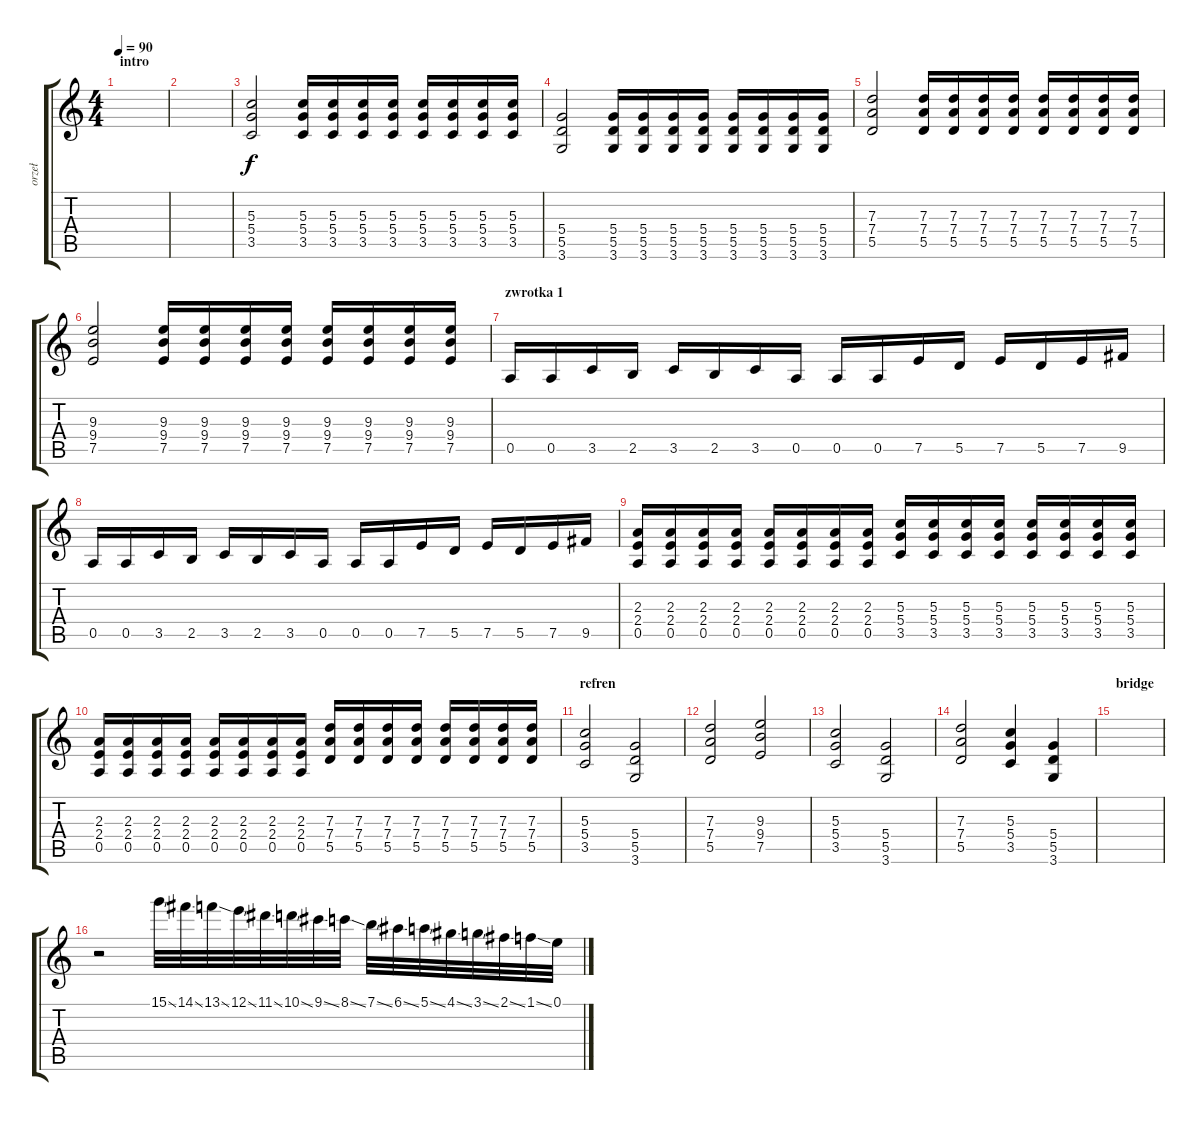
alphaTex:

\track ("orzeł" "orzeł") {instrument overdrivenguitar}
\staff {score tabs}
\tuning (E4 B3 G3 D3 A2 E2) {hide}
\ts (4 4)
\section ("" "intro")
\tempo 90
\clef g2
\ks c
|
|
(5.3 5.4 3.5).2 (5.3 5.4 3.5).16 (5.3 5.4 3.5).16 (5.3 5.4 3.5).16 (5.3 5.4 3.5).16 (5.3 5.4 3.5).16 (5.3 5.4 3.5).16 (5.3 5.4 3.5).16 (5.3 5.4 3.5).16 |
(5.4 5.5 3.6).2 (5.4 5.5 3.6).16 (5.4 5.5 3.6).16 (5.4 5.5 3.6).16 (5.4 5.5 3.6).16 (5.4 5.5 3.6).16 (5.4 5.5 3.6).16 (5.4 5.5 3.6).16 (5.4 5.5 3.6).16 |
(7.3 7.4 5.5).2 (7.3 7.4 5.5).16 (7.3 7.4 5.5).16 (7.3 7.4 5.5).16 (7.3 7.4 5.5).16 (7.3 7.4 5.5).16 (7.3 7.4 5.5).16 (7.3 7.4 5.5).16 (7.3 7.4 5.5).16 |
(9.3 9.4 7.5).2 (9.3 9.4 7.5).16 (9.3 9.4 7.5).16 (9.3 9.4 7.5).16 (9.3 9.4 7.5).16 (9.3 9.4 7.5).16 (9.3 9.4 7.5).16 (9.3 9.4 7.5).16 (9.3 9.4 7.5).16 |
\section ("" "zwrotka 1")
0.5.16 0.5.16 3.5.16 2.5.16 3.5.16 2.5.16 3.5.16 0.5.16 0.5.16 0.5.16 7.5.16 5.5.16 7.5.16 5.5.16 7.5.16 9.5.16 |
0.5.16 0.5.16 3.5.16 2.5.16 3.5.16 2.5.16 3.5.16 0.5.16 0.5.16 0.5.16 7.5.16 5.5.16 7.5.16 5.5.16 7.5.16 9.5.16 |
(2.3 2.4 0.5).16 (2.3 2.4 0.5).16 (2.3 2.4 0.5).16 (2.3 2.4 0.5).16 (2.3 2.4 0.5).16 (2.3 2.4 0.5).16 (2.3 2.4 0.5).16 (2.3 2.4 0.5).16 (5.3 5.4 3.5).16 (5.3 5.4 3.5).16 (5.3 5.4 3.5).16 (5.3 5.4 3.5).16 (5.3 5.4 3.5).16 (5.3 5.4 3.5).16 (5.3 5.4 3.5).16 (5.3 5.4 3.5).16 |
(2.3 2.4 0.5).16 (2.3 2.4 0.5).16 (2.3 2.4 0.5).16 (2.3 2.4 0.5).16 (2.3 2.4 0.5).16 (2.3 2.4 0.5).16 (2.3 2.4 0.5).16 (2.3 2.4 0.5).16 (7.3 7.4 5.5).16 (7.3 7.4 5.5).16 (7.3 7.4 5.5).16 (7.3 7.4 5.5).16 (7.3 7.4 5.5).16 (7.3 7.4 5.5).16 (7.3 7.4 5.5).16 (7.3 7.4 5.5).16 |
\section ("" "refren")
(5.3 5.4 3.5).2 (5.4 5.5 3.6).2 |
(7.3 7.4 5.5).2 (9.3 9.4 7.5).2 |
(5.3 5.4 3.5).2 (5.4 5.5 3.6).2 |
(7.3 7.4 5.5).2 (5.3 5.4 3.5).4 (5.4 5.5 3.6).4 |
\section ("" "bridge")
|
r.2 15.1{ss}.32 14.1{ss}.32 13.1{ss}.32 12.1{ss}.32 11.1{ss}.32 10.1{ss}.32 9.1{ss}.32 8.1{ss}.32 7.1{ss}.32 6.1{ss}.32 5.1{ss}.32 4.1{ss}.32 3.1{ss}.32 2.1{ss}.32 1.1{ss}.32 0.1.32
